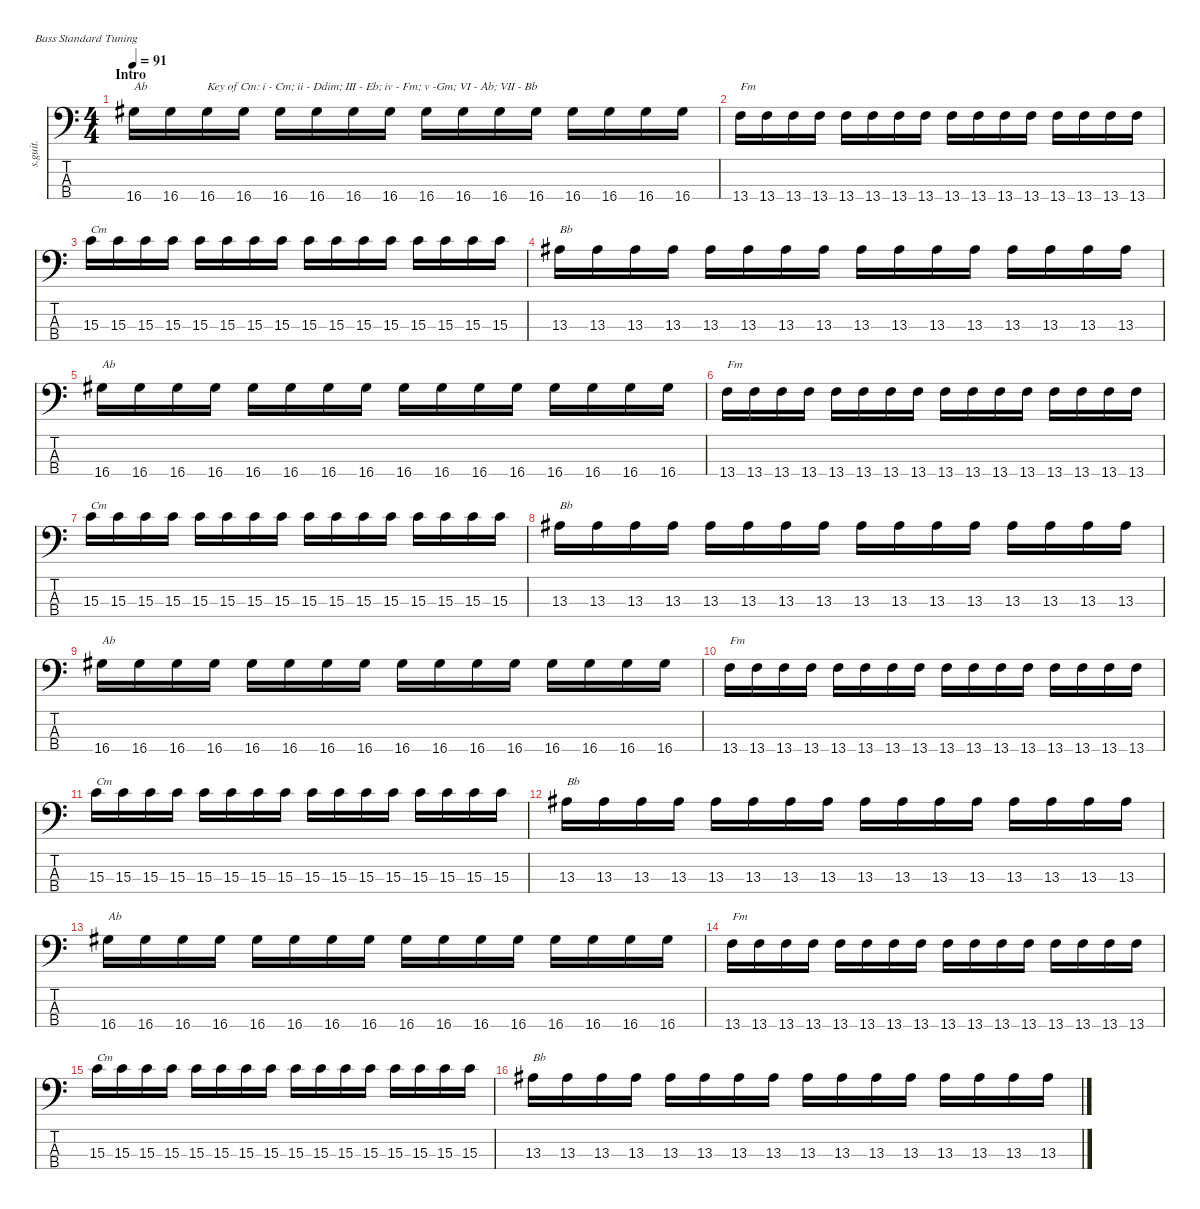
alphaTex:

\defaultSystemsLayout 4
\hideDynamics
\bracketExtendMode nobrackets
\track ("Flea" "s.guit.") {instrument electricbassfinger}
\staff {score tabs}
\tuning (G2 D2 A1 E1)
\ts (4 4)
\beaming (8 2 2 2 2)
\section ("" "Intro")
\tempo 91
\clef f4
\ks c
16.4{acc #}.16{txt "Ab" dy mp instrument electricbassfinger} 16.4{acc #}.16 16.4{acc #}.16{txt "Key of Cm: i - Cm; ii - Ddim; III - Eb; iv - Fm; v -Gm; VI - Ab; VII - Bb"} 16.4{acc #}.16 16.4{acc #}.16 16.4{acc #}.16 16.4{acc #}.16 16.4{acc #}.16 16.4{acc #}.16 16.4{acc #}.16 16.4{acc #}.16 16.4{acc #}.16 16.4{acc #}.16 16.4{acc #}.16 16.4{acc #}.16 16.4{acc #}.16 |
13.4.16{txt "Fm"} 13.4.16 13.4.16 13.4.16 13.4.16 13.4.16 13.4.16 13.4.16 13.4.16 13.4.16 13.4.16 13.4.16 13.4.16 13.4.16 13.4.16 13.4.16 |
15.3.16{txt "Cm"} 15.3.16 15.3.16 15.3.16 15.3.16 15.3.16 15.3.16 15.3.16 15.3.16 15.3.16 15.3.16 15.3.16 15.3.16 15.3.16 15.3.16 15.3.16 |
13.3{acc #}.16{txt "Bb"} 13.3{acc #}.16 13.3{acc #}.16 13.3{acc #}.16 13.3{acc #}.16 13.3{acc #}.16 13.3{acc #}.16 13.3{acc #}.16 13.3{acc #}.16 13.3{acc #}.16 13.3{acc #}.16 13.3{acc #}.16 13.3{acc #}.16 13.3{acc #}.16 13.3{acc #}.16 13.3{acc #}.16 |
16.4{acc #}.16{txt "Ab"} 16.4{acc #}.16 16.4{acc #}.16 16.4{acc #}.16 16.4{acc #}.16 16.4{acc #}.16 16.4{acc #}.16 16.4{acc #}.16 16.4{acc #}.16 16.4{acc #}.16 16.4{acc #}.16 16.4{acc #}.16 16.4{acc #}.16 16.4{acc #}.16 16.4{acc #}.16 16.4{acc #}.16 |
13.4.16{txt "Fm"} 13.4.16 13.4.16 13.4.16 13.4.16 13.4.16 13.4.16 13.4.16 13.4.16 13.4.16 13.4.16 13.4.16 13.4.16 13.4.16 13.4.16 13.4.16 |
15.3.16{txt "Cm"} 15.3.16 15.3.16 15.3.16 15.3.16 15.3.16 15.3.16 15.3.16 15.3.16 15.3.16 15.3.16 15.3.16 15.3.16 15.3.16 15.3.16 15.3.16 |
13.3{acc #}.16{txt "Bb"} 13.3{acc #}.16 13.3{acc #}.16 13.3{acc #}.16 13.3{acc #}.16 13.3{acc #}.16 13.3{acc #}.16 13.3{acc #}.16 13.3{acc #}.16 13.3{acc #}.16 13.3{acc #}.16 13.3{acc #}.16 13.3{acc #}.16 13.3{acc #}.16 13.3{acc #}.16 13.3{acc #}.16 |
16.4{acc #}.16{txt "Ab"} 16.4{acc #}.16 16.4{acc #}.16 16.4{acc #}.16 16.4{acc #}.16 16.4{acc #}.16 16.4{acc #}.16 16.4{acc #}.16 16.4{acc #}.16 16.4{acc #}.16 16.4{acc #}.16 16.4{acc #}.16 16.4{acc #}.16 16.4{acc #}.16 16.4{acc #}.16 16.4{acc #}.16 |
13.4.16{txt "Fm"} 13.4.16 13.4.16 13.4.16 13.4.16 13.4.16 13.4.16 13.4.16 13.4.16 13.4.16 13.4.16 13.4.16 13.4.16 13.4.16 13.4.16 13.4.16 |
15.3.16{txt "Cm"} 15.3.16 15.3.16 15.3.16 15.3.16 15.3.16 15.3.16 15.3.16 15.3.16 15.3.16 15.3.16 15.3.16 15.3.16 15.3.16 15.3.16 15.3.16 |
13.3{acc #}.16{txt "Bb"} 13.3{acc #}.16 13.3{acc #}.16 13.3{acc #}.16 13.3{acc #}.16 13.3{acc #}.16 13.3{acc #}.16 13.3{acc #}.16 13.3{acc #}.16 13.3{acc #}.16 13.3{acc #}.16 13.3{acc #}.16 13.3{acc #}.16 13.3{acc #}.16 13.3{acc #}.16 13.3{acc #}.16 |
16.4{acc #}.16{txt "Ab"} 16.4{acc #}.16 16.4{acc #}.16 16.4{acc #}.16 16.4{acc #}.16 16.4{acc #}.16 16.4{acc #}.16 16.4{acc #}.16 16.4{acc #}.16 16.4{acc #}.16 16.4{acc #}.16 16.4{acc #}.16 16.4{acc #}.16 16.4{acc #}.16 16.4{acc #}.16 16.4{acc #}.16 |
13.4.16{txt "Fm"} 13.4.16 13.4.16 13.4.16 13.4.16 13.4.16 13.4.16 13.4.16 13.4.16 13.4.16 13.4.16 13.4.16 13.4.16 13.4.16 13.4.16 13.4.16 |
15.3.16{txt "Cm"} 15.3.16 15.3.16 15.3.16 15.3.16 15.3.16 15.3.16 15.3.16 15.3.16 15.3.16 15.3.16 15.3.16 15.3.16 15.3.16 15.3.16 15.3.16 |
13.3{acc #}.16{txt "Bb"} 13.3{acc #}.16 13.3{acc #}.16 13.3{acc #}.16 13.3{acc #}.16 13.3{acc #}.16 13.3{acc #}.16 13.3{acc #}.16 13.3{acc #}.16 13.3{acc #}.16 13.3{acc #}.16 13.3{acc #}.16 13.3{acc #}.16 13.3{acc #}.16 13.3{acc #}.16 13.3{acc #}.16
